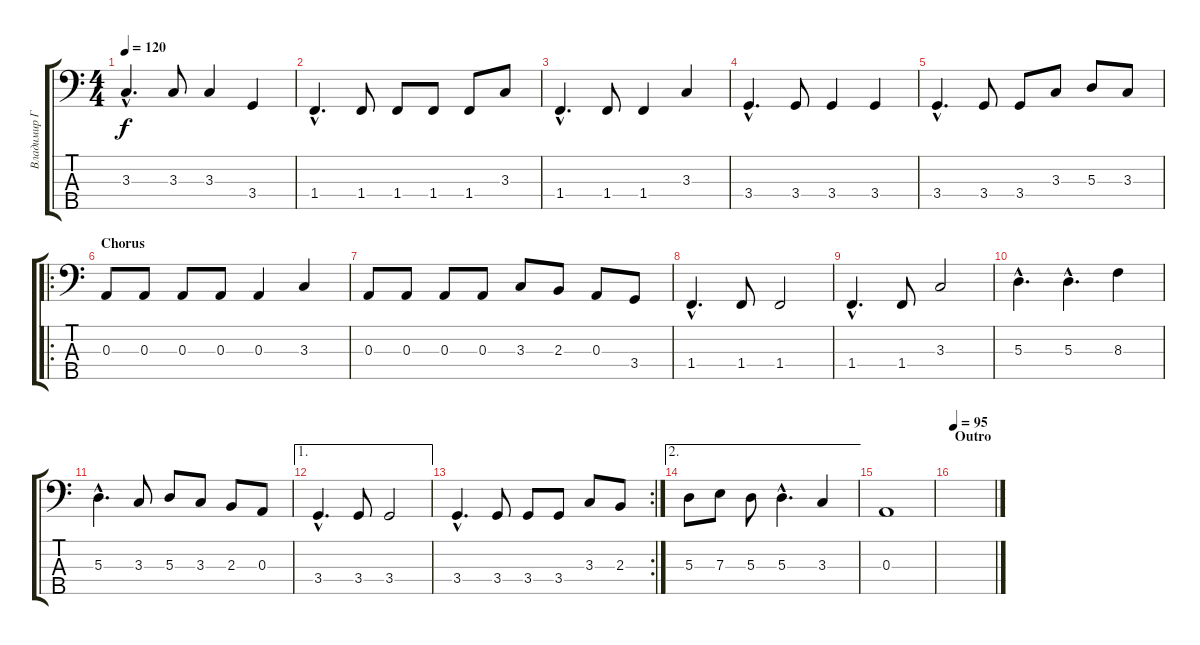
\track ("Владимир Гарбуз" "Владимир Г") {instrument electricbassfinger}
\staff {score tabs}
\tuning (G2 D2 A1 E1 B0) {hide}
\ts (4 4)
\tempo 120
\clef f4
\ks c
3.3{hac}.4{d dy f} 3.3.8 3.3.4 3.4.4 |
1.4{hac}.4{d} 1.4.8 1.4.8 1.4.8 1.4.8 3.3.8 |
1.4{hac}.4{d} 1.4.8 1.4.4 3.3.4 |
3.4{hac}.4{d} 3.4.8 3.4.4 3.4.4 |
3.4{hac}.4{d} 3.4.8 3.4.8 3.3.8 5.3.8 3.3.8 |
\ro
\section ("" "Chorus")
0.3.8 0.3.8 0.3.8 0.3.8 0.3.4 3.3.4 |
0.3.8 0.3.8 0.3.8 0.3.8 3.3.8 2.3.8 0.3.8 3.4.8 |
1.4{hac}.4{d} 1.4.8 1.4.2 |
1.4{hac}.4{d} 1.4.8 3.3.2 |
5.3{hac}.4{d} 5.3{hac}.4{d} 8.3.4 |
5.3{hac}.4{d} 3.3.8 5.3.8 3.3.8 2.3.8 0.3.8 |
\ae 1
3.4{hac}.4{d} 3.4.8 3.4.2 |
\rc 2
3.4{hac}.4{d} 3.4.8 3.4.8 3.4.8 3.3.8 2.3.8 |
\ae 2
5.3.8 7.3.8 5.3.8 5.3{hac}.4{d} 3.3.4 |
0.3.1 |
\section ("" "Outro")
\tempo 95
